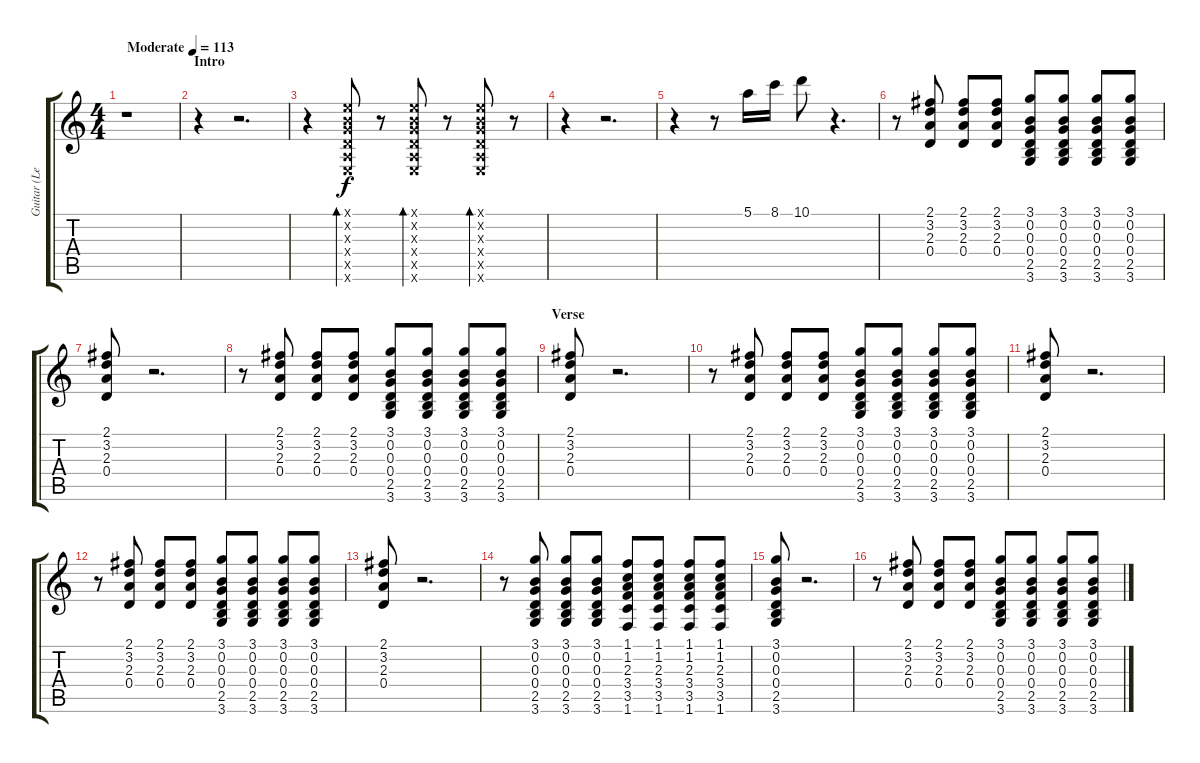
\track ("Guitar (Left)" "Guitar (Le") {instrument electricguitarclean}
\staff {score tabs}
\tuning (E4 B3 G3 D3 A2 E2) {hide}
\ts (4 4)
\tempo (113 "Moderate")
\clef g2
\ks c
r.1{dy f instrument electricguitarclean} |
\section ("" "Intro")
r.4 r.2{d} |
r.4 (0.1{x} 0.2{x} 0.3{x} 0.4{x} 0.5{x} 0.6{x}).8{bd 30} r.8 (0.1{x} 0.2{x} 0.3{x} 0.4{x} 0.5{x} 0.6{x}).8{bd 30} r.8 (0.1{x} 0.2{x} 0.3{x} 0.4{x} 0.5{x} 0.6{x}).8{bd 30} r.8 |
r.4 r.2{d} |
r.4 r.8 5.1.16 8.1.16 10.1.8 r.4{d} |
r.8 (2.1 3.2 2.3 0.4).8 (2.1 3.2 2.3 0.4).8 (2.1 3.2 2.3 0.4).8 (3.1 0.2 0.3 0.4 2.5 3.6).8 (3.1 0.2 0.3 0.4 2.5 3.6).8 (3.1 0.2 0.3 0.4 2.5 3.6).8 (3.1 0.2 0.3 0.4 2.5 3.6).8 |
(2.1 3.2 2.3 0.4).8 r.2{d} |
r.8 (2.1 3.2 2.3 0.4).8 (2.1 3.2 2.3 0.4).8 (2.1 3.2 2.3 0.4).8 (3.1 0.2 0.3 0.4 2.5 3.6).8 (3.1 0.2 0.3 0.4 2.5 3.6).8 (3.1 0.2 0.3 0.4 2.5 3.6).8 (3.1 0.2 0.3 0.4 2.5 3.6).8 |
\section ("" "Verse")
(2.1 3.2 2.3 0.4).8 r.2{d} |
r.8 (2.1 3.2 2.3 0.4).8 (2.1 3.2 2.3 0.4).8 (2.1 3.2 2.3 0.4).8 (3.1 0.2 0.3 0.4 2.5 3.6).8 (3.1 0.2 0.3 0.4 2.5 3.6).8 (3.1 0.2 0.3 0.4 2.5 3.6).8 (3.1 0.2 0.3 0.4 2.5 3.6).8 |
(2.1 3.2 2.3 0.4).8 r.2{d} |
r.8 (2.1 3.2 2.3 0.4).8 (2.1 3.2 2.3 0.4).8 (2.1 3.2 2.3 0.4).8 (3.1 0.2 0.3 0.4 2.5 3.6).8 (3.1 0.2 0.3 0.4 2.5 3.6).8 (3.1 0.2 0.3 0.4 2.5 3.6).8 (3.1 0.2 0.3 0.4 2.5 3.6).8 |
(2.1 3.2 2.3 0.4).8 r.2{d} |
r.8 (3.1 0.2 0.3 0.4 2.5 3.6).8 (3.1 0.2 0.3 0.4 2.5 3.6).8 (3.1 0.2 0.3 0.4 2.5 3.6).8 (1.1 1.2 2.3 3.4 3.5 1.6).8 (1.1 1.2 2.3 3.4 3.5 1.6).8 (1.1 1.2 2.3 3.4 3.5 1.6).8 (1.1 1.2 2.3 3.4 3.5 1.6).8 |
(3.1 0.2 0.3 0.4 2.5 3.6).8 r.2{d} |
r.8 (2.1 3.2 2.3 0.4).8 (2.1 3.2 2.3 0.4).8 (2.1 3.2 2.3 0.4).8 (3.1 0.2 0.3 0.4 2.5 3.6).8 (3.1 0.2 0.3 0.4 2.5 3.6).8 (3.1 0.2 0.3 0.4 2.5 3.6).8 (3.1 0.2 0.3 0.4 2.5 3.6).8
